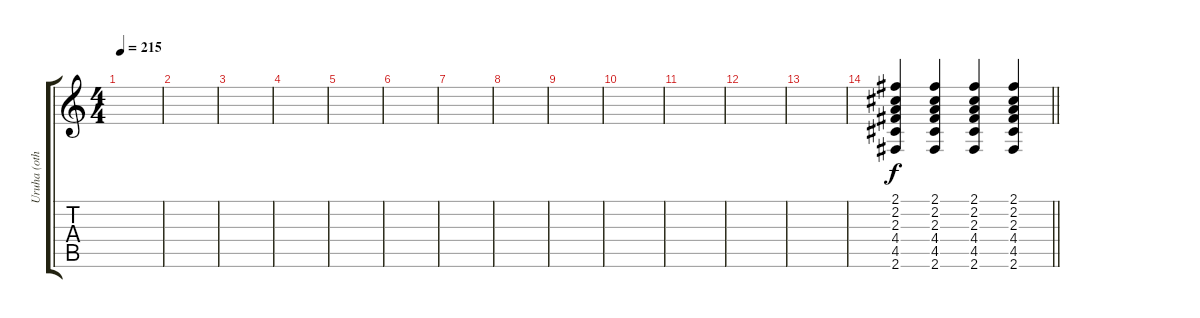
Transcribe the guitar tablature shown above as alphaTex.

\track ("Uruha (other guitar)" "Uruha (oth") {instrument distortionguitar}
\staff {score tabs}
\tuning (E4 B3 G3 D3 A2 E2) {hide}
\ts (4 4)
\tempo 215
\clef g2
\ks c
|
|
|
|
|
|
|
|
|
|
|
|
|
\barLineRight lightlight
(2.1 2.2 2.3 4.4 4.5 2.6).4 (2.1 2.2 2.3 4.4 4.5 2.6).4 (2.1 2.2 2.3 4.4 4.5 2.6).4 (2.1 2.2 2.3 4.4 4.5 2.6).4
